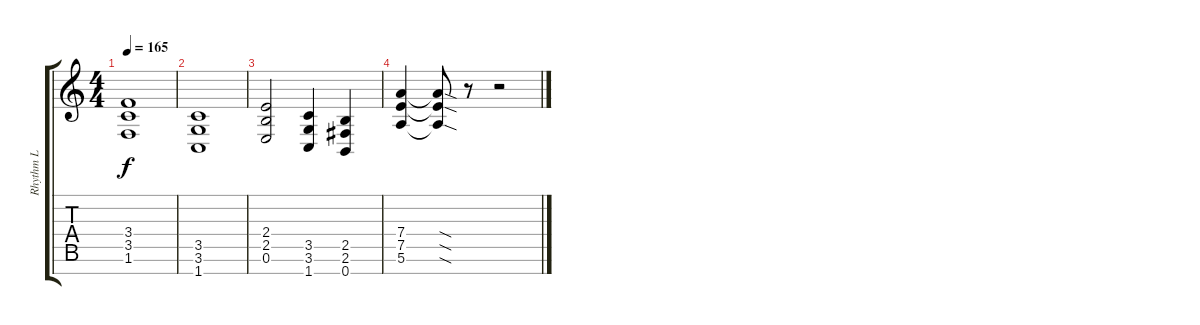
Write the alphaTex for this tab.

\track ("Rhythm L" "Rhythm L") {instrument distortionguitar}
\staff {score tabs}
\tuning (E4 B3 G3 D3 A2 E2 B1) {hide}
\ts (4 4)
\tempo 165
\clef g2
\ks c
(3.4 3.5 1.6).1{dy f} |
(3.5 3.6 1.7).1 |
(2.4 2.5 0.6).2 (3.5 3.6 1.7).4 (2.5 2.6 0.7).4 |
(7.4 7.5 5.6).4 (7.4{sod t} 7.5{sod t} 5.6{sod t}).8 r.8 r.2
